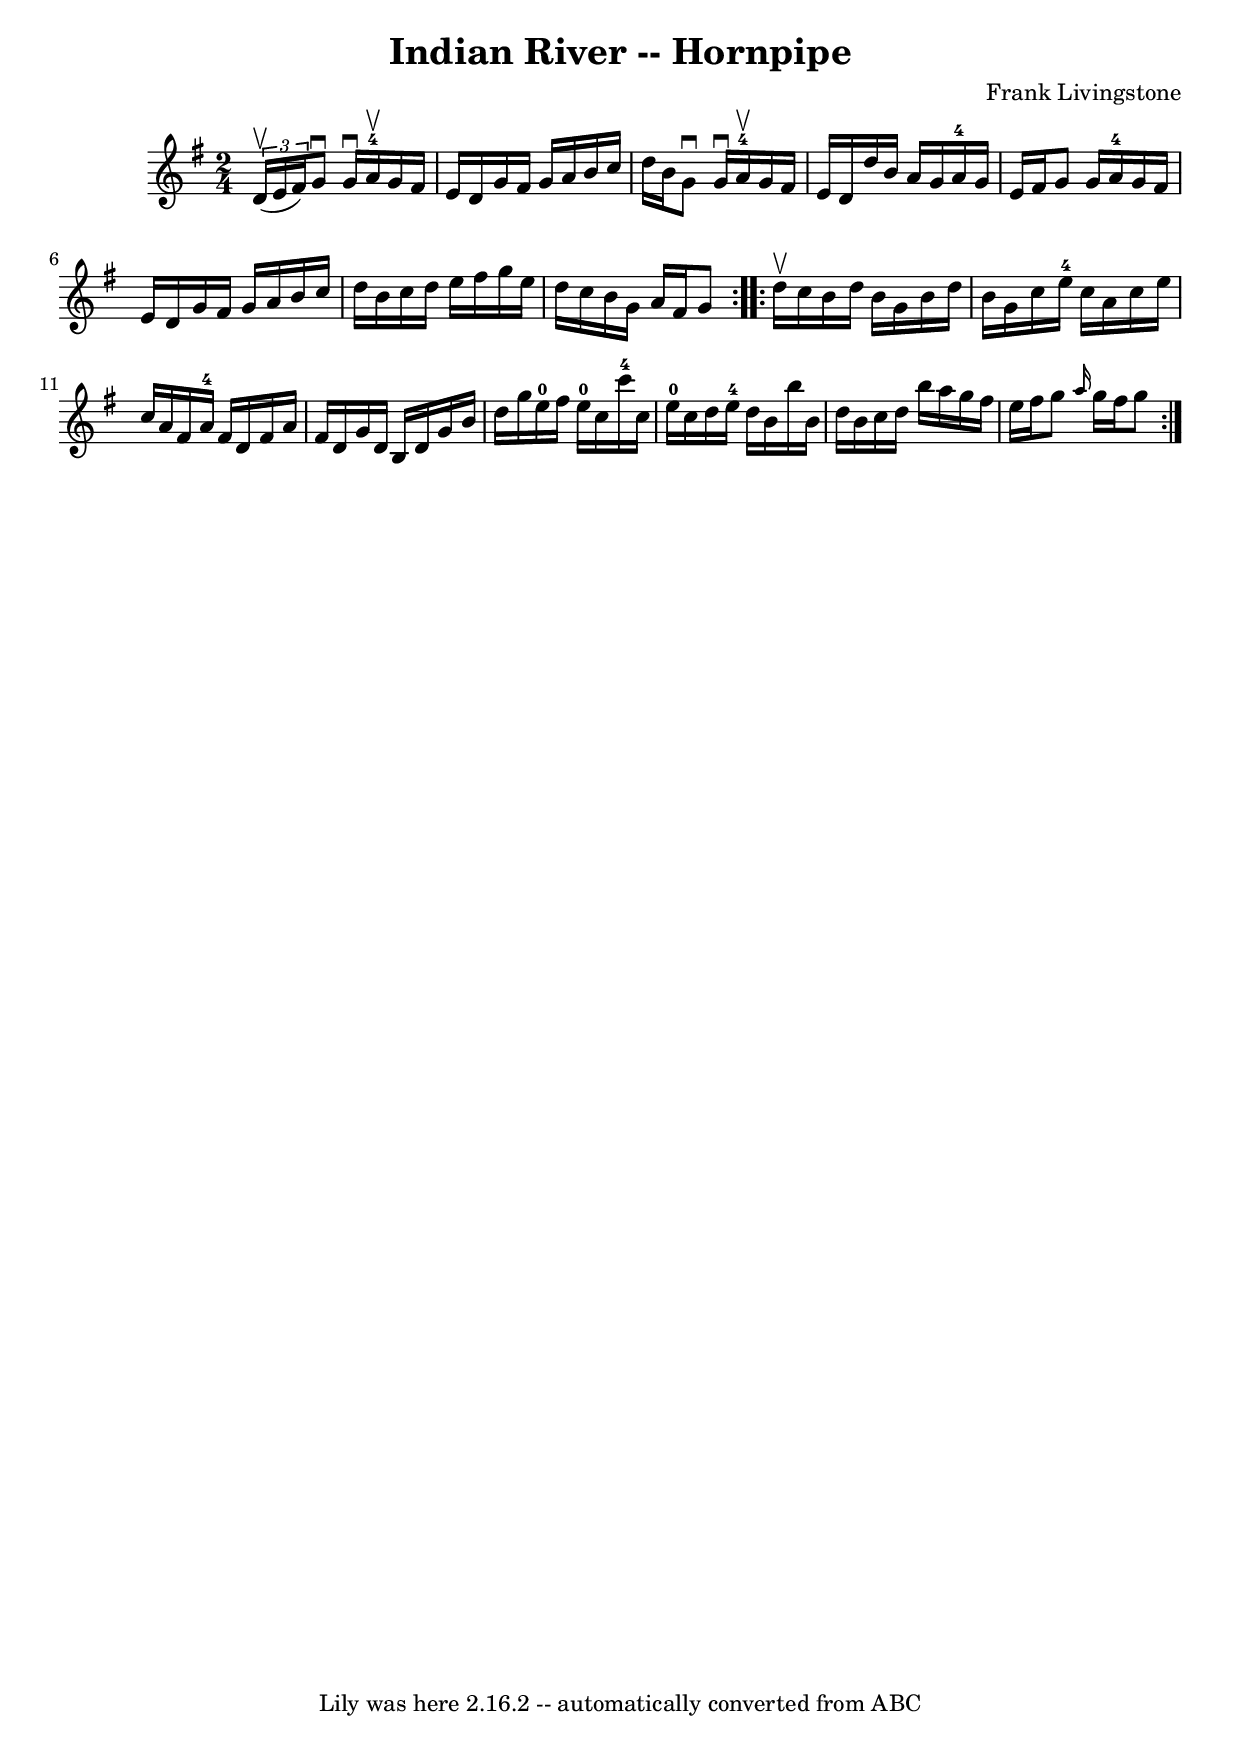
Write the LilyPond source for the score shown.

\version "2.16.2"
\include "Mammoth.ily"
\header {
  %% book = "Cole's 1000 Fiddle Tunes"
 composer = "Frank Livingstone"
 crossRefNumber = "1"
 footnotes = ""
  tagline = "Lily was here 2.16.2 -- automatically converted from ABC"
  title = "Indian River -- Hornpipe"

}
voicedefault =  {



  \repeat volta 2 {

    \time 2/4 
    \key g \major
    \times 2/3 { d'16 (^\upbow e'16 fis'16)  	       }   |
 g'8^\downbow g'16^\downbow a'16-4^\upbow g'16 fis'16 e'16 d'16   |
 g'16 fis'16 g'16 a'16 b'16 c''16 d''16 b'16   |
 g'8^\downbow g'16^\downbow a'16-4^\upbow g'16 fis'16 e'16 d'16   |
 d''16 b'16 a'16 g'16 a'16-4 g'16 e'16 fis'16   |
 g'8 g'16 a'16-4 g'16 fis'16 e'16 d'16   |
 g'16 fis'16 g'16 a'16 b'16 c''16 d''16 b'16   |
 c''16 d''16 e''16 fis''16 g''16 e''16 d''16 c''16   |
 b'16 g'16 a'16 fis'16    
 g'8  
  }     
  \repeat volta 2 { d''16^\upbow c''16   |
 b'16 d''16 b'16 g'16 b'16 d''16 b'16 g'16   |
 c''16 e''16-4 c''16 a'16 c''16 e''16 c''16 a'16   |
 fis'16 a'16-4 fis'16 d'16 fis'16 a'16 fis'16 d'16  |
 g'16 d'16 b16 d'16 g'16 b'16 d''16 g''16   |
 e''16-0 fis''16 e''16-0 c''16 c'''16-4 c''16 e''16-0 c''16   |
 d''16 e''16-4 d''16 b'16 b''16 b'16 d''16 b'16   |
 c''16 d''16 b''16 a''16 g''16 fis''16 e''16 fis''16   |
 g''8  \grace { a''16  
		 } g''16 fis''16    
 g''8  
  }   

}

\score{
  <<

    \context Staff="default"
    {
      \voicedefault 
      
    }

  >>
  \layout {
    
  }
  \midi {
  }

}
